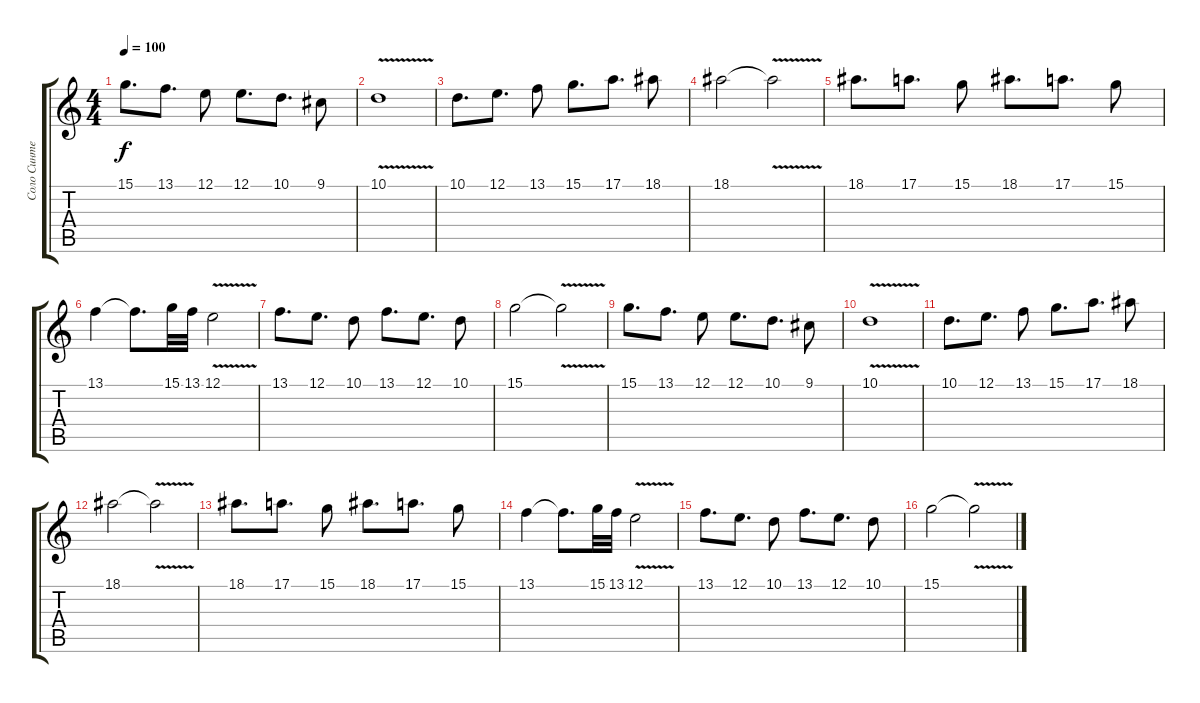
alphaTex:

\track ("Соло Синтезатор" "Соло Синте") {instrument panflute}
\staff {score tabs}
\tuning (E4 B3 G3 D3 A2 E2) {hide}
\ts (4 4)
\tempo 100
\clef g2
\ks c
15.1.8{d dy f} 13.1.8{d} 12.1.8 12.1.8{d} 10.1.8{d} 9.1.8 |
10.1{v}.1 |
10.1.8{d} 12.1.8{d} 13.1.8 15.1.8{d} 17.1.8{d} 18.1.8 |
18.1.2 18.1{v t}.2 |
18.1.8{d} 17.1.8{d} 15.1.8 18.1.8{d} 17.1.8{d} 15.1.8 |
13.1.4 13.1{t}.8{d} 15.1.32 13.1.32 12.1{v}.2 |
13.1.8{d} 12.1.8{d} 10.1.8 13.1.8{d} 12.1.8{d} 10.1.8 |
15.1.2 15.1{v t}.2 |
15.1.8{d} 13.1.8{d} 12.1.8 12.1.8{d} 10.1.8{d} 9.1.8 |
10.1{v}.1 |
10.1.8{d} 12.1.8{d} 13.1.8 15.1.8{d} 17.1.8{d} 18.1.8 |
18.1.2 18.1{v t}.2 |
18.1.8{d} 17.1.8{d} 15.1.8 18.1.8{d} 17.1.8{d} 15.1.8 |
13.1.4 13.1{t}.8{d} 15.1.32 13.1.32 12.1{v}.2 |
13.1.8{d} 12.1.8{d} 10.1.8 13.1.8{d} 12.1.8{d} 10.1.8 |
15.1.2 15.1{v t}.2
